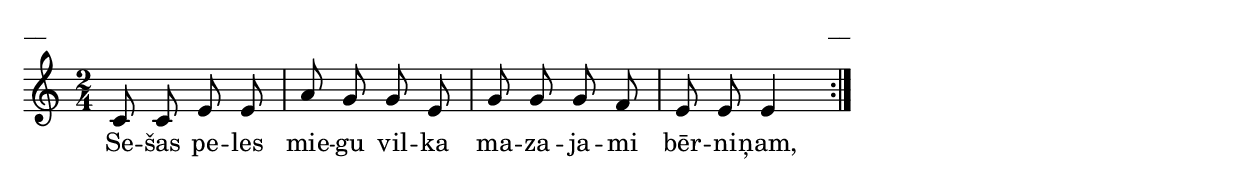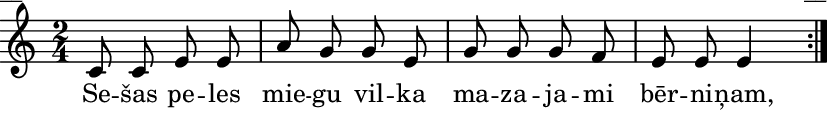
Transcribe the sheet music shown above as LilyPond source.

\version "2.13.18"
#(ly:set-option 'crop #t)

%\header {
%    title = "Sešas peles miegu vilka mazajami bērniņam",AA lapas
%}
\paper {
line-width = 14\cm
left-margin = 0.4\cm
between-system-padding = 0.1\cm
between-system-space = 0.1\cm
}
\layout {
indent = #0
ragged-last = ##f
}

voiceA = \relative c' {
\clef "treble"
\key c \major
\repeat volta 2 {
\time 2/4
c8 c e e |
a8 g g e |
g8 g g f |
e8 e e4 |
}
} 

lyricA = \lyricmode {
Se -- šas pe -- les mie -- gu vil -- ka ma -- za -- ja -- mi bēr -- ni -- ņam,
se -- šas pe -- les mie -- gu vil -- ka ma -- za -- ja -- mi bēr -- ni -- ņam.
} 

fullScore = <<
\new Staff {
<<
\new Voice = "voiceA" { \oneVoice \autoBeamOff \voiceA }
\new Lyrics \lyricsto "voiceA" \lyricA
>>
}
>>

\score {
\fullScore
\header { piece = "__" opus = "__" }
}
\markup { \with-color #(x11-color 'white) \sans \smaller "__" }
\score {
\unfoldRepeats
\fullScore
\midi {
\context { \Staff \remove "Staff_performer" }
\context { \Voice \consists "Staff_performer" }
}
}


